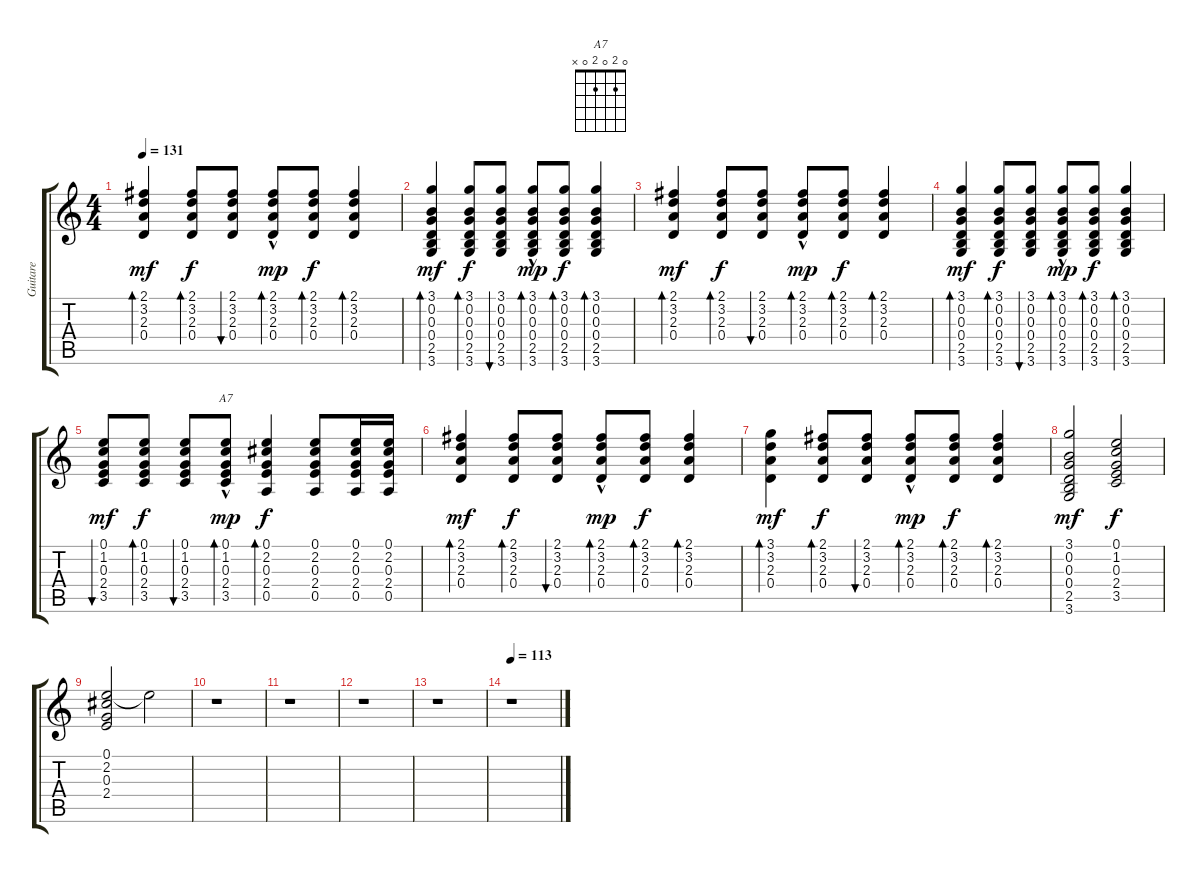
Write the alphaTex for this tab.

\track ("Guitare " "Guitare ") {instrument acousticguitarsteel}
\staff {score tabs}
\tuning (E4 B3 G3 D3 A2 E2) {hide}
\chord ("A7" 0 2 0 2 0 x)
\ts (4 4)
\tempo 131
\clef g2
\ks c
(2.1 3.2 2.3 0.4).4{bd 240 dy mf} (2.1 3.2 2.3 0.4).8{bd 120 dy f} (2.1 3.2 2.3 0.4).8{bu 60} (2.1 3.2 2.3 0.4{hac}).8{bd 60 dy mp} (2.1 3.2 2.3 0.4).8{bd 60 dy f} (2.1 3.2 2.3 0.4).4{bd 480} |
(3.1 0.2 0.3 0.4 2.5 3.6).4{bd 120 dy mf} (3.1 0.2 0.3 0.4 2.5 3.6).8{bd 120 dy f} (3.1 0.2 0.3 0.4 2.5 3.6).8{bu 120} (3.1 0.2 0.3 0.4{hac} 2.5 3.6).8{bd 120 dy mp} (3.1 0.2 0.3 0.4 2.5 3.6).8{bd 120 dy f} (3.1 0.2 0.3 0.4 2.5 3.6).4{bd 480} |
(2.1 3.2 2.3 0.4).4{bd 240 dy mf} (2.1 3.2 2.3 0.4).8{bd 120 dy f} (2.1 3.2 2.3 0.4).8{bu 60} (2.1 3.2 2.3 0.4{hac}).8{bd 60 dy mp} (2.1 3.2 2.3 0.4).8{bd 60 dy f} (2.1 3.2 2.3 0.4).4{bd 480} |
(3.1 0.2 0.3 0.4 2.5 3.6).4{bd 120 dy mf} (3.1 0.2 0.3 0.4 2.5 3.6).8{bd 120 dy f} (3.1 0.2 0.3 0.4 2.5 3.6).8{bu 120} (3.1 0.2 0.3 0.4{hac} 2.5 3.6).8{bd 120 dy mp} (3.1 0.2 0.3 0.4 2.5 3.6).8{bd 120 dy f} (3.1 0.2 0.3 0.4 2.5 3.6).4{bd 480} |
(0.1 1.2 0.3 2.4 3.5).8{bu 120 dy mf} (0.1 1.2 0.3 2.4 3.5).8{bd 120 dy f} (0.1 1.2 0.3 2.4 3.5).8{bu 60} (0.1 1.2 0.3 2.4{hac} 3.5).8{bd 60 ch "A7" dy mp} (0.1 2.2 0.3 2.4 0.5).4{bd 60 dy f} (0.1 2.2 0.3 2.4 0.5).8 (0.1 2.2 0.3 2.4 0.5).16 (0.1 2.2 0.3 2.4 0.5).16 |
(2.1 3.2 2.3 0.4).4{bd 240 dy mf} (2.1 3.2 2.3 0.4).8{bd 120 dy f} (2.1 3.2 2.3 0.4).8{bu 60} (2.1 3.2 2.3 0.4{hac}).8{bd 60 dy mp} (2.1 3.2 2.3 0.4).8{bd 60 dy f} (2.1 3.2 2.3 0.4).4{bd 480} |
(3.1 3.2 2.3 0.4).4{bd 240 dy mf} (2.1 3.2 2.3 0.4).8{bd 120 dy f} (2.1 3.2 2.3 0.4).8{bu 60} (2.1 3.2 2.3 0.4{hac}).8{bd 60 dy mp} (2.1 3.2 2.3 0.4).8{bd 60 dy f} (2.1 3.2 2.3 0.4).4{bd 480} |
(3.1 0.2 0.3 0.4 2.5 3.6).2{dy mf} (0.1 1.2 0.3 2.4 3.5).2{dy f} |
(0.1 2.2 0.3 2.4).2 0.1{t}.2 |
r.1 |
r.1 |
r.1 |
r.1 |
\tempo 113
r.1
